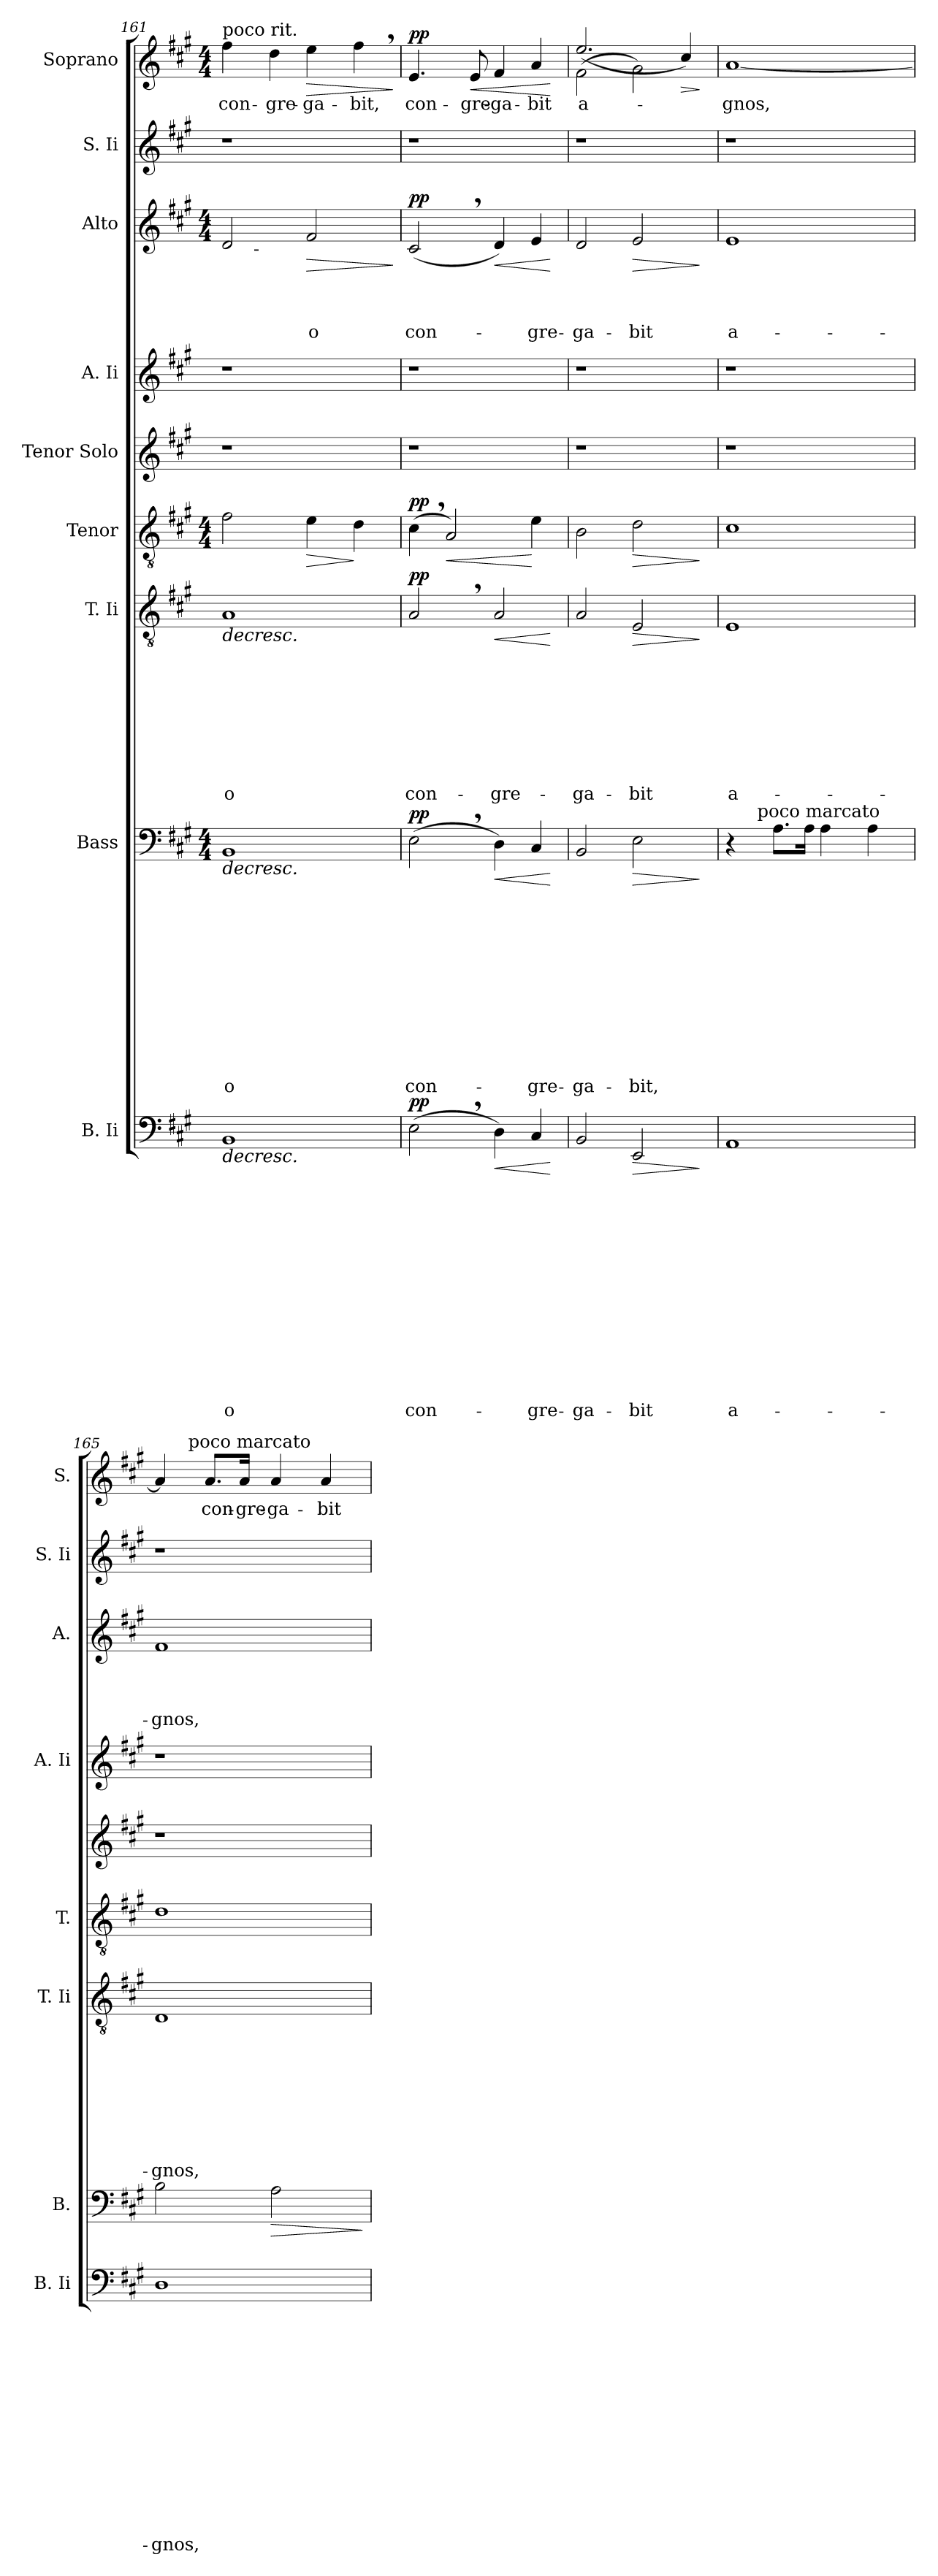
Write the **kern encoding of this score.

**kern	**text	**text	**text	**text	**text	**text	**text	**text	**text	**text	**text	**text	**text	**text	**dynam	**kern	**text	**text	**text	**text	**text	**text	**text	**text	**text	**text	**text	**text	**dynam	**kern	**text	**text	**text	**text	**text	**text	**text	**text	**text	**dynam	**kern	**dynam	**kern	**kern	**kern	**text	**text	**text	**text	**dynam	**kern	**kern	**text	**dynam
*part9	*part9	*part9	*part9	*part9	*part9	*part9	*part9	*part9	*part9	*part9	*part9	*part9	*part9	*part9	*part9	*part8	*part8	*part8	*part8	*part8	*part8	*part8	*part8	*part8	*part8	*part8	*part8	*part8	*part8	*part7	*part7	*part7	*part7	*part7	*part7	*part7	*part7	*part7	*part7	*part7	*part6	*part6	*part5	*part4	*part3	*part3	*part3	*part3	*part3	*part3	*part2	*part1	*part1	*part1
*staff9	*staff9	*staff9	*staff9	*staff9	*staff9	*staff9	*staff9	*staff9	*staff9	*staff9	*staff9	*staff9	*staff9	*staff9	*staff9	*staff8	*staff8	*staff8	*staff8	*staff8	*staff8	*staff8	*staff8	*staff8	*staff8	*staff8	*staff8	*staff8	*staff8	*staff7	*staff7	*staff7	*staff7	*staff7	*staff7	*staff7	*staff7	*staff7	*staff7	*staff7	*staff6	*staff6	*staff5	*staff4	*staff3	*staff3	*staff3	*staff3	*staff3	*staff3	*staff2	*staff1	*staff1	*staff1
*I"B. Ii	*	*	*	*	*	*	*	*	*	*	*	*	*	*	*	*I"Bass	*	*	*	*	*	*	*	*	*	*	*	*	*	*I"T. Ii	*	*	*	*	*	*	*	*	*	*	*I"Tenor	*	*I"Tenor Solo	*I"A. Ii	*I"Alto	*	*	*	*	*	*I"S. Ii	*I"Soprano	*	*
*I'B. Ii	*	*	*	*	*	*	*	*	*	*	*	*	*	*	*	*I'B.	*	*	*	*	*	*	*	*	*	*	*	*	*	*I'T. Ii	*	*	*	*	*	*	*	*	*	*	*I'T.	*	*	*I'A. Ii	*I'A.	*	*	*	*	*	*I'S. Ii	*I'S.	*	*
!!LO:LB:g=z
*clefF4	*	*	*	*	*	*	*	*	*	*	*	*	*	*	*	*clefF4	*	*	*	*	*	*	*	*	*	*	*	*	*	*clefGv2	*	*	*	*	*	*	*	*	*	*	*clefGv2	*	*clefG2	*clefG2	*clefG2	*	*	*	*	*	*clefG2	*clefG2	*	*
*k[f#c#g#]	*	*	*	*	*	*	*	*	*	*	*	*	*	*	*	*k[f#c#g#]	*	*	*	*	*	*	*	*	*	*	*	*	*	*k[f#c#g#]	*	*	*	*	*	*	*	*	*	*	*k[f#c#g#]	*	*k[f#c#g#]	*k[f#c#g#]	*k[f#c#g#]	*	*	*	*	*	*k[f#c#g#]	*k[f#c#g#]	*	*
*A:	*	*	*	*	*	*	*	*	*	*	*	*	*	*	*	*A:	*	*	*	*	*	*	*	*	*	*	*	*	*	*A:	*	*	*	*	*	*	*	*	*	*	*A:	*	*A:	*A:	*A:	*	*	*	*	*	*A:	*A:	*	*
*	*	*	*	*	*	*	*	*	*	*	*	*	*	*	*	*M4/4	*	*	*	*	*	*	*	*	*	*	*	*	*	*	*	*	*	*	*	*	*	*	*	*	*M4/4	*	*	*	*M4/4	*	*	*	*	*	*	*M4/4	*	*
=161	=161	=161	=161	=161	=161	=161	=161	=161	=161	=161	=161	=161	=161	=161	=161	=161	=161	=161	=161	=161	=161	=161	=161	=161	=161	=161	=161	=161	=161	=161	=161	=161	=161	=161	=161	=161	=161	=161	=161	=161	=161	=161	=161	=161	=161	=161	=161	=161	=161	=161	=161	=161	=161	=161
!	!	!	!	!	!	!	!	!	!	!	!	!	!	!	!	!	!	!	!	!	!	!	!	!	!	!	!	!	!	!	!	!	!	!	!	!	!	!	!	!	!	!	!	!	!	!	!	!	!	!	!	!LO:TX:a:t=poco rit.	!	!
!	!	!	!	!	!	!	!	!	!	!	!	!	!	!LO:LY:b	!LO:HP:b	!	!	!	!	!	!	!	!	!	!	!	!	!LO:LY:b	!LO:HP:b	!	!	!	!	!	!	!	!	!	!LO:LY:b	!LO:HP:b	!	!	!	!	!	!	!	!	!	!	!	!	!LO:LY:b	!
*	*	*	*	*	*	*	*	*	*	*	*	*	*	*	*	*	*	*	*	*	*	*	*	*	*	*	*	*	*	*	*	*	*	*	*	*	*	*	*	*	*	*	*	*	*^	*	*	*	*	*	*	*	*	*
1BB	.	.	.	.	.	.	.	.	.	.	.	.	.	-o	>	1BB	.	.	.	.	.	.	.	.	.	.	.	-o	>	1A	.	.	.	.	.	.	.	.	-o	>	2f#\	.	1r	1r	2d/	8.ryy	.	.	.	.	.	1r	4ff#\	con-	.
!	!	!	!	!	!	!	!	!	!	!	!	!	!	!	!	!	!	!	!	!	!	!	!	!	!	!	!	!	!	!	!	!	!	!	!	!	!	!	!	!	!	!	!	!	!	!LO:TX:b:t=-	!	!	!	!	!	!	!	!	!
.	.	.	.	.	.	.	.	.	.	.	.	.	.	.	.	.	.	.	.	.	.	.	.	.	.	.	.	.	.	.	.	.	.	.	.	.	.	.	.	.	.	.	.	.	.	2ryy	.	.	.	.	.	.	.	.	.
!	!	!	!	!	!	!	!	!	!	!	!	!	!	!	!	!	!	!	!	!	!	!	!	!	!	!	!	!	!	!	!	!	!	!	!	!	!	!	!	!	!	!	!	!	!	!	!	!	!	!	!	!	!	!LO:LY:b:rj	!
.	.	.	.	.	.	.	.	.	.	.	.	.	.	.	.	.	.	.	.	.	.	.	.	.	.	.	.	.	.	.	.	.	.	.	.	.	.	.	.	.	.	.	.	.	.	.	.	.	.	.	.	.	4dd\	-gre-	.
!	!	!	!	!	!	!	!	!	!	!	!	!	!	!	!	!	!	!	!	!	!	!	!	!	!	!	!	!	!	!	!	!	!	!	!	!	!	!	!	!	!	!LO:HP:b	!	!	!	!	!	!	!	!LO:LY:b	!LO:HP:b	!	!	!LO:LY:b	!LO:HP:b
.	.	.	.	.	.	.	.	.	.	.	.	.	.	.	.	.	.	.	.	.	.	.	.	.	.	.	.	.	.	.	.	.	.	.	.	.	.	.	.	.	4e\	>	.	.	2f#/	.	.	.	.	-o	>	.	4ee\	-ga-	>
.	.	.	.	.	.	.	.	.	.	.	.	.	.	.	.	.	.	.	.	.	.	.	.	.	.	.	.	.	.	.	.	.	.	.	.	.	.	.	.	.	.	.	.	.	.	4ryy	.	.	.	.	.	.	.	.	.
!	!	!	!	!	!	!	!	!	!	!	!	!	!	!	!	!	!	!	!	!	!	!	!	!	!	!	!	!	!	!	!	!	!	!	!	!	!	!	!	!	!	!	!	!	!	!	!	!	!	!	!	!	!	!LO:LY:b	!
.	.	.	.	.	.	.	.	.	.	.	.	.	.	.	.	.	.	.	.	.	.	.	.	.	.	.	.	.	.	.	.	.	.	.	.	.	.	.	.	.	4d\	]	.	.	.	.	.	.	.	.	.	.	4ff#,>\	-bit,	.
.	.	.	.	.	.	.	.	.	.	.	.	.	.	.	.	.	.	.	.	.	.	.	.	.	.	.	.	.	.	.	.	.	.	.	.	.	.	.	.	.	.	.	.	.	.	16ryy	.	.	.	.	.	.	.	.	.
.	.	.	.	.	.	.	.	.	.	.	.	.	.	.	.	.	.	.	.	.	.	.	.	.	.	.	.	.	.	.	.	.	.	.	.	.	.	.	.	.	.	.	.	.	.	.	.	.	.	.	]	.	.	.	]
=162	=162	=162	=162	=162	=162	=162	=162	=162	=162	=162	=162	=162	=162	=162	=162	=162	=162	=162	=162	=162	=162	=162	=162	=162	=162	=162	=162	=162	=162	=162	=162	=162	=162	=162	=162	=162	=162	=162	=162	=162	=162	=162	=162	=162	=162	=162	=162	=162	=162	=162	=162	=162	=162	=162	=162
!	!	!	!	!	!	!	!	!	!	!	!	!	!	!LO:LY:b	!LO:DY:a	!	!	!	!	!	!	!	!	!	!	!	!	!LO:LY:b	!LO:DY:a	!	!	!	!	!	!	!	!	!	!LO:LY:b	!LO:DY:a	!	!LO:DY:a	!	!	!	!	!	!	!	!LO:LY:b	!LO:DY:a	!	!	!LO:LY:b	!LO:DY:a
*	*	*	*	*	*	*	*	*	*	*	*	*	*	*	*	*	*	*	*	*	*	*	*	*	*	*	*	*	*	*	*	*	*	*	*	*	*	*	*	*	*	*	*	*	*v	*v	*	*	*	*	*	*	*	*	*
(>2E,>\	.	.	.	.	.	.	.	.	.	.	.	.	.	con-	pp	(>2E,>\	.	.	.	.	.	.	.	.	.	.	.	con-	pp	2A,>/	.	.	.	.	.	.	.	.	con-	pp	(>4c#,>\	pp	1r	1r	(<2c#,>/	.	.	.	con-	pp	1r	4.e/	con-	pp
!	!	!	!	!	!	!	!	!	!	!	!	!	!	!	!	!	!	!	!	!	!	!	!	!	!	!	!	!	!	!	!	!	!	!	!	!	!	!	!	!	!	!LO:HP:b	!	!	!	!	!	!	!	!	!	!	!	!
.	.	.	.	.	.	.	.	.	.	.	.	.	.	.	.	.	.	.	.	.	.	.	.	.	.	.	.	.	.	.	.	.	.	.	.	.	.	.	.	.	2A/)	<	.	.	.	.	.	.	.	.	.	.	.	.
!	!	!	!	!	!	!	!	!	!	!	!	!	!	!	!	!	!	!	!	!	!	!	!	!	!	!	!	!	!	!	!	!	!	!	!	!	!	!	!	!	!	!	!	!	!	!	!	!	!	!	!	!	!LO:LY:b	!LO:HP:b
.	.	.	.	.	.	.	.	.	.	.	.	.	.	.	.	.	.	.	.	.	.	.	.	.	.	.	.	.	.	.	.	.	.	.	.	.	.	.	.	.	.	.	.	.	.	.	.	.	.	.	.	8e/	-gre-	<
!	!	!	!	!	!	!	!	!	!	!	!	!	!	!	!LO:HP:n=1:b	!	!	!	!	!	!	!	!	!	!	!	!	!	!LO:HP:n=1:b	!	!	!	!	!	!	!	!	!	!LO:LY:b	!LO:HP:n=1:b	!	!	!	!	!	!	!	!	!	!LO:HP:b	!	!	!LO:LY:b:rj	!
4D\)	.	.	.	.	.	.	.	.	.	.	.	.	.	.	] <	4D\)	.	.	.	.	.	.	.	.	.	.	.	.	] <	2A/	.	.	.	.	.	.	.	.	-gre-	] <	.	.	.	.	4d/)	.	.	.	.	<	.	4f#/	-ga-	.
!	!	!	!	!	!	!	!	!	!	!	!	!	!	!LO:LY:b	!	!	!	!	!	!	!	!	!	!	!	!	!	!LO:LY:b	!	!	!	!	!	!	!	!	!	!	!	!	!	!	!	!	!	!	!	!	!LO:LY:b	!	!	!	!LO:LY:b	!
4C#/	.	.	.	.	.	.	.	.	.	.	.	.	.	-gre-	.	4C#/	.	.	.	.	.	.	.	.	.	.	.	-gre-	.	.	.	.	.	.	.	.	.	.	.	.	4e\	[	.	.	4e/	.	.	.	-gre-	.	.	4a/	-bit	.
.	.	.	.	.	.	.	.	.	.	.	.	.	.	.	[	.	.	.	.	.	.	.	.	.	.	.	.	.	[	.	.	.	.	.	.	.	.	.	.	[	.	.	.	.	.	.	.	.	.	[	.	.	.	[
=163	=163	=163	=163	=163	=163	=163	=163	=163	=163	=163	=163	=163	=163	=163	=163	=163	=163	=163	=163	=163	=163	=163	=163	=163	=163	=163	=163	=163	=163	=163	=163	=163	=163	=163	=163	=163	=163	=163	=163	=163	=163	=163	=163	=163	=163	=163	=163	=163	=163	=163	=163	=163	=163	=163
!	!	!	!	!	!	!	!	!	!	!	!	!	!	!LO:LY:b	!	!	!	!	!	!	!	!	!	!	!	!	!	!LO:LY:b	!	!	!	!	!	!	!	!	!	!	!LO:LY:b	!	!	!	!	!	!	!	!	!	!LO:LY:b	!	!	!	!LO:LY:b	!
*	*	*	*	*	*	*	*	*	*	*	*	*	*	*	*	*	*	*	*	*	*	*	*	*	*	*	*	*	*	*	*	*	*	*	*	*	*	*	*	*	*	*	*	*	*	*	*	*	*	*	*	*^	*	*
*	*	*	*	*	*	*	*	*	*	*	*	*	*	*	*	*	*	*	*	*	*	*	*	*	*	*	*	*	*	*	*	*	*	*	*	*	*	*	*	*	*	*	*	*	*	*	*	*	*	*	*	*	*^	*	*
2BB/	.	.	.	.	.	.	.	.	.	.	.	.	.	-ga-	.	2BB/	.	.	.	.	.	.	.	.	.	.	.	-ga-	.	2A/	.	.	.	.	.	.	.	.	-ga-	.	2B\	.	1r	1r	2d/	.	.	.	-ga-	.	1r	2ryy	(2.ee/	(<2f#\	a-	.
!	!	!	!	!	!	!	!	!	!	!	!	!	!	!LO:LY:b	!LO:HP:b	!	!	!	!	!	!	!	!	!	!	!	!	!LO:LY:b	!LO:HP:b	!	!	!	!	!	!	!	!	!	!LO:LY:b	!LO:HP:b	!	!LO:HP:b	!	!	!	!	!	!	!LO:LY:b	!LO:HP:b	!	!	!	!	!	!
2EE/	.	.	.	.	.	.	.	.	.	.	.	.	.	-bit	>	2E\	.	.	.	.	.	.	.	.	.	.	.	-bit,	>	2E/	.	.	.	.	.	.	.	.	-bit	>	2d\	>	.	.	2e/	.	.	.	-bit	>	.	8ryy	.	2g#\)	.	.
.	.	.	.	.	.	.	.	.	.	.	.	.	.	.	.	.	.	.	.	.	.	.	.	.	.	.	.	.	.	.	.	.	.	.	.	.	.	.	.	.	.	.	.	.	.	.	.	.	.	.	.	4.ryy	.	.	.	.
!	!	!	!	!	!	!	!	!	!	!	!	!	!	!	!	!	!	!	!	!	!	!	!	!	!	!	!	!	!	!	!	!	!	!	!	!	!	!	!	!	!	!	!	!	!	!	!	!	!	!	!	!	!	!	!	!LO:HP:b
.	.	.	.	.	.	.	.	.	.	.	.	.	.	.	.	.	.	.	.	.	.	.	.	.	.	.	.	.	.	.	.	.	.	.	.	.	.	.	.	.	.	.	.	.	.	.	.	.	.	.	.	.	4cc#/)	.	.	>
*	*	*	*	*	*	*	*	*	*	*	*	*	*	*	*	*	*	*	*	*	*	*	*	*	*	*	*	*	*	*	*	*	*	*	*	*	*	*	*	*	*	*	*	*	*	*	*	*	*	*	*	*v	*v	*v	*	*
.	.	.	.	.	.	.	.	.	.	.	.	.	.	.	]	.	.	.	.	.	.	.	.	.	.	.	.	.	]	.	.	.	.	.	.	.	.	.	.	]	.	]	.	.	.	.	.	.	.	]	.	.	.	]
=164	=164	=164	=164	=164	=164	=164	=164	=164	=164	=164	=164	=164	=164	=164	=164	=164	=164	=164	=164	=164	=164	=164	=164	=164	=164	=164	=164	=164	=164	=164	=164	=164	=164	=164	=164	=164	=164	=164	=164	=164	=164	=164	=164	=164	=164	=164	=164	=164	=164	=164	=164	=164	=164	=164
!	!	!	!	!	!	!	!	!	!	!	!	!	!	!LO:LY:b:rj	!	!	!	!	!	!	!	!	!	!	!	!	!	!	!	!	!	!	!	!	!	!	!	!	!LO:LY:b:rj	!	!	!	!	!	!	!	!	!	!LO:LY:b:rj	!	!	!	!LO:LY:b	!
*	*	*	*	*	*	*	*	*	*	*	*	*	*	*	*	*^	*	*	*	*	*	*	*	*	*	*	*	*	*	*	*	*	*	*	*	*	*	*	*	*	*	*	*	*	*	*	*	*	*	*	*	*	*	*
1AA	.	.	.	.	.	.	.	.	.	.	.	.	.	a-	.	4r	8.ryy	.	.	.	.	.	.	.	.	.	.	.	.	.	1E	.	.	.	.	.	.	.	.	a-	.	1c#	.	1r	1r	1e	.	.	.	a-	.	1r	[<1a	-gnos,	.
!	!	!	!	!	!	!	!	!	!	!	!	!	!	!	!	!	!LO:TX:a:t=poco marcato	!	!	!	!	!	!	!	!	!	!	!	!	!	!	!	!	!	!	!	!	!	!	!	!	!	!	!	!	!	!	!	!	!	!	!	!	!	!
.	.	.	.	.	.	.	.	.	.	.	.	.	.	.	.	.	2ryy	.	.	.	.	.	.	.	.	.	.	.	.	.	.	.	.	.	.	.	.	.	.	.	.	.	.	.	.	.	.	.	.	.	.	.	.	.	.
.	.	.	.	.	.	.	.	.	.	.	.	.	.	.	.	8.A\L	.	.	.	.	.	.	.	.	.	.	.	.	.	.	.	.	.	.	.	.	.	.	.	.	.	.	.	.	.	.	.	.	.	.	.	.	.	.	.
.	.	.	.	.	.	.	.	.	.	.	.	.	.	.	.	16A\Jk	.	.	.	.	.	.	.	.	.	.	.	.	.	.	.	.	.	.	.	.	.	.	.	.	.	.	.	.	.	.	.	.	.	.	.	.	.	.	.
.	.	.	.	.	.	.	.	.	.	.	.	.	.	.	.	4A\	.	.	.	.	.	.	.	.	.	.	.	.	.	.	.	.	.	.	.	.	.	.	.	.	.	.	.	.	.	.	.	.	.	.	.	.	.	.	.
.	.	.	.	.	.	.	.	.	.	.	.	.	.	.	.	.	4ryy	.	.	.	.	.	.	.	.	.	.	.	.	.	.	.	.	.	.	.	.	.	.	.	.	.	.	.	.	.	.	.	.	.	.	.	.	.	.
.	.	.	.	.	.	.	.	.	.	.	.	.	.	.	.	4A\	.	.	.	.	.	.	.	.	.	.	.	.	.	.	.	.	.	.	.	.	.	.	.	.	.	.	.	.	.	.	.	.	.	.	.	.	.	.	.
.	.	.	.	.	.	.	.	.	.	.	.	.	.	.	.	.	16ryy	.	.	.	.	.	.	.	.	.	.	.	.	.	.	.	.	.	.	.	.	.	.	.	.	.	.	.	.	.	.	.	.	.	.	.	.	.	.
=165	=165	=165	=165	=165	=165	=165	=165	=165	=165	=165	=165	=165	=165	=165	=165	=165	=165	=165	=165	=165	=165	=165	=165	=165	=165	=165	=165	=165	=165	=165	=165	=165	=165	=165	=165	=165	=165	=165	=165	=165	=165	=165	=165	=165	=165	=165	=165	=165	=165	=165	=165	=165	=165	=165	=165
!	!	!	!	!	!	!	!	!	!	!	!	!	!	!LO:LY:b	!	!	!	!	!	!	!	!	!	!	!	!	!	!	!	!	!	!	!	!	!	!	!	!	!	!LO:LY:b	!	!	!	!	!	!	!	!	!	!LO:LY:b	!	!	!	!	!
*	*	*	*	*	*	*	*	*	*	*	*	*	*	*	*	*v	*v	*	*	*	*	*	*	*	*	*	*	*	*	*	*	*	*	*	*	*	*	*	*	*	*	*	*	*	*	*	*	*	*	*	*	*	*^	*	*
1D	.	.	.	.	.	.	.	.	.	.	.	.	.	-gnos,	.	2B\	.	.	.	.	.	.	.	.	.	.	.	.	.	1D	.	.	.	.	.	.	.	.	-gnos,	.	1d	.	1r	1r	1f#	.	.	.	-gnos,	.	1r	4a/]	8.ryy	.	.
!	!	!	!	!	!	!	!	!	!	!	!	!	!	!	!	!	!	!	!	!	!	!	!	!	!	!	!	!	!	!	!	!	!	!	!	!	!	!	!	!	!	!	!	!	!	!	!	!	!	!	!	!	!LO:TX:a:t=poco marcato	!	!
.	.	.	.	.	.	.	.	.	.	.	.	.	.	.	.	.	.	.	.	.	.	.	.	.	.	.	.	.	.	.	.	.	.	.	.	.	.	.	.	.	.	.	.	.	.	.	.	.	.	.	.	.	2ryy	.	.
!	!	!	!	!	!	!	!	!	!	!	!	!	!	!	!	!	!	!	!	!	!	!	!	!	!	!	!	!	!	!	!	!	!	!	!	!	!	!	!	!	!	!	!	!	!	!	!	!	!	!	!	!	!	!LO:LY:b	!
.	.	.	.	.	.	.	.	.	.	.	.	.	.	.	.	.	.	.	.	.	.	.	.	.	.	.	.	.	.	.	.	.	.	.	.	.	.	.	.	.	.	.	.	.	.	.	.	.	.	.	.	8.a/L	.	con-	.
!	!	!	!	!	!	!	!	!	!	!	!	!	!	!	!	!	!	!	!	!	!	!	!	!	!	!	!	!	!	!	!	!	!	!	!	!	!	!	!	!	!	!	!	!	!	!	!	!	!	!	!	!	!	!LO:LY:b	!
.	.	.	.	.	.	.	.	.	.	.	.	.	.	.	.	.	.	.	.	.	.	.	.	.	.	.	.	.	.	.	.	.	.	.	.	.	.	.	.	.	.	.	.	.	.	.	.	.	.	.	.	16a/Jk	.	-gre-	.
!	!	!	!	!	!	!	!	!	!	!	!	!	!	!	!	!	!	!	!	!	!	!	!	!	!	!	!	!	!LO:HP:b	!	!	!	!	!	!	!	!	!	!	!	!	!	!	!	!	!	!	!	!	!	!	!	!	!LO:LY:b:rj	!
.	.	.	.	.	.	.	.	.	.	.	.	.	.	.	.	2A\	.	.	.	.	.	.	.	.	.	.	.	.	>	.	.	.	.	.	.	.	.	.	.	.	.	.	.	.	.	.	.	.	.	.	.	4a/	.	-ga-	.
.	.	.	.	.	.	.	.	.	.	.	.	.	.	.	.	.	.	.	.	.	.	.	.	.	.	.	.	.	.	.	.	.	.	.	.	.	.	.	.	.	.	.	.	.	.	.	.	.	.	.	.	.	4ryy	.	.
!	!	!	!	!	!	!	!	!	!	!	!	!	!	!	!	!	!	!	!	!	!	!	!	!	!	!	!	!	!	!	!	!	!	!	!	!	!	!	!	!	!	!	!	!	!	!	!	!	!	!	!	!	!	!LO:LY:b	!
.	.	.	.	.	.	.	.	.	.	.	.	.	.	.	.	.	.	.	.	.	.	.	.	.	.	.	.	.	.	.	.	.	.	.	.	.	.	.	.	.	.	.	.	.	.	.	.	.	.	.	.	4a/	.	-bit	.
.	.	.	.	.	.	.	.	.	.	.	.	.	.	.	.	.	.	.	.	.	.	.	.	.	.	.	.	.	.	.	.	.	.	.	.	.	.	.	.	.	.	.	.	.	.	.	.	.	.	.	.	.	16ryy	.	.
.	.	.	.	.	.	.	.	.	.	.	.	.	.	.	.	.	.	.	.	.	.	.	.	.	.	.	.	.	]	.	.	.	.	.	.	.	.	.	.	.	.	.	.	.	.	.	.	.	.	.	.	.	.	.	.
*	*	*	*	*	*	*	*	*	*	*	*	*	*	*	*	*	*	*	*	*	*	*	*	*	*	*	*	*	*	*	*	*	*	*	*	*	*	*	*	*	*	*	*	*	*	*	*	*	*	*	*	*v	*v	*	*
=	=	=	=	=	=	=	=	=	=	=	=	=	=	=	=	=	=	=	=	=	=	=	=	=	=	=	=	=	=	=	=	=	=	=	=	=	=	=	=	=	=	=	=	=	=	=	=	=	=	=	=	=	=	=
*-	*-	*-	*-	*-	*-	*-	*-	*-	*-	*-	*-	*-	*-	*-	*-	*-	*-	*-	*-	*-	*-	*-	*-	*-	*-	*-	*-	*-	*-	*-	*-	*-	*-	*-	*-	*-	*-	*-	*-	*-	*-	*-	*-	*-	*-	*-	*-	*-	*-	*-	*-	*-	*-	*-
